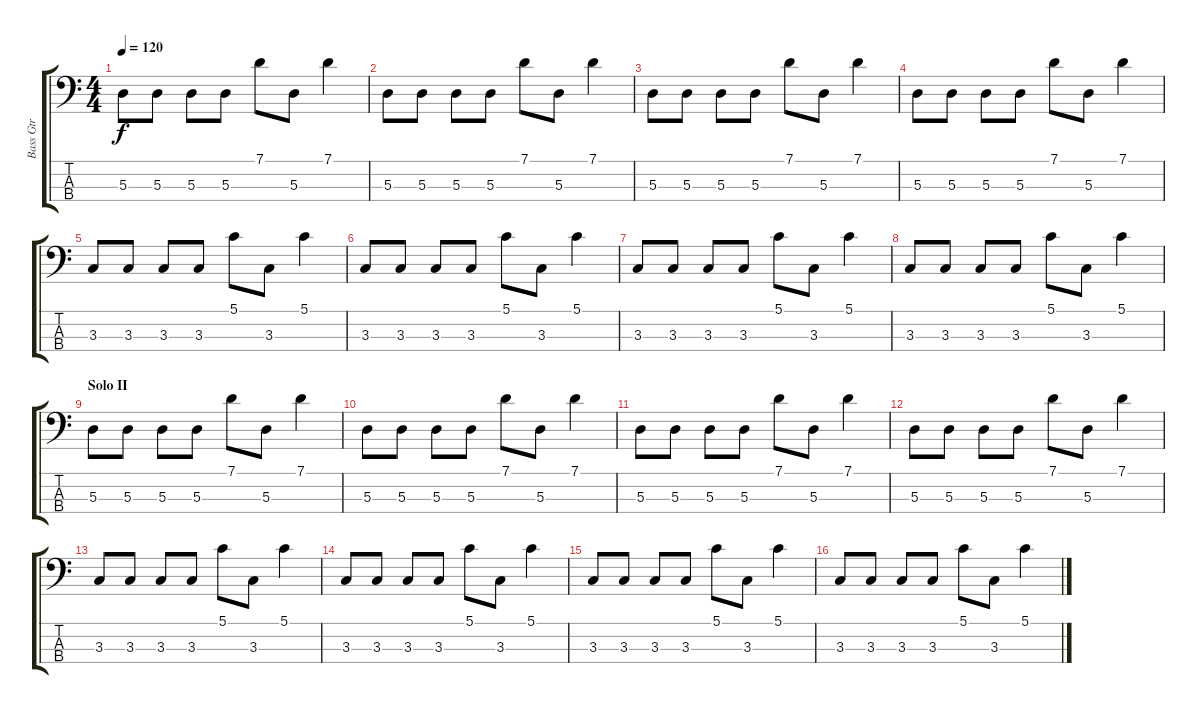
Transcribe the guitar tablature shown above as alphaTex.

\track ("Bass Gtr" "Bass Gtr") {instrument electricbassfinger}
\staff {score tabs}
\tuning (G2 D2 A1 E1) {hide}
\ts (4 4)
\tempo 120
\clef f4
\ks c
5.3.8{dy f} 5.3.8 5.3.8 5.3.8 7.1.8 5.3.8 7.1.4 |
5.3.8 5.3.8 5.3.8 5.3.8 7.1.8 5.3.8 7.1.4 |
5.3.8 5.3.8 5.3.8 5.3.8 7.1.8 5.3.8 7.1.4 |
5.3.8 5.3.8 5.3.8 5.3.8 7.1.8 5.3.8 7.1.4 |
3.3.8 3.3.8 3.3.8 3.3.8 5.1.8 3.3.8 5.1.4 |
3.3.8 3.3.8 3.3.8 3.3.8 5.1.8 3.3.8 5.1.4 |
3.3.8 3.3.8 3.3.8 3.3.8 5.1.8 3.3.8 5.1.4 |
3.3.8 3.3.8 3.3.8 3.3.8 5.1.8 3.3.8 5.1.4 |
\section ("" "Solo II")
5.3.8{volume 12} 5.3.8 5.3.8 5.3.8 7.1.8 5.3.8 7.1.4 |
5.3.8 5.3.8 5.3.8 5.3.8 7.1.8 5.3.8 7.1.4 |
5.3.8 5.3.8 5.3.8 5.3.8 7.1.8 5.3.8 7.1.4 |
5.3.8 5.3.8 5.3.8 5.3.8 7.1.8 5.3.8 7.1.4 |
3.3.8 3.3.8 3.3.8 3.3.8 5.1.8 3.3.8 5.1.4 |
3.3.8 3.3.8 3.3.8 3.3.8 5.1.8 3.3.8 5.1.4 |
3.3.8 3.3.8 3.3.8 3.3.8 5.1.8 3.3.8 5.1.4 |
3.3.8 3.3.8 3.3.8 3.3.8 5.1.8 3.3.8 5.1.4
